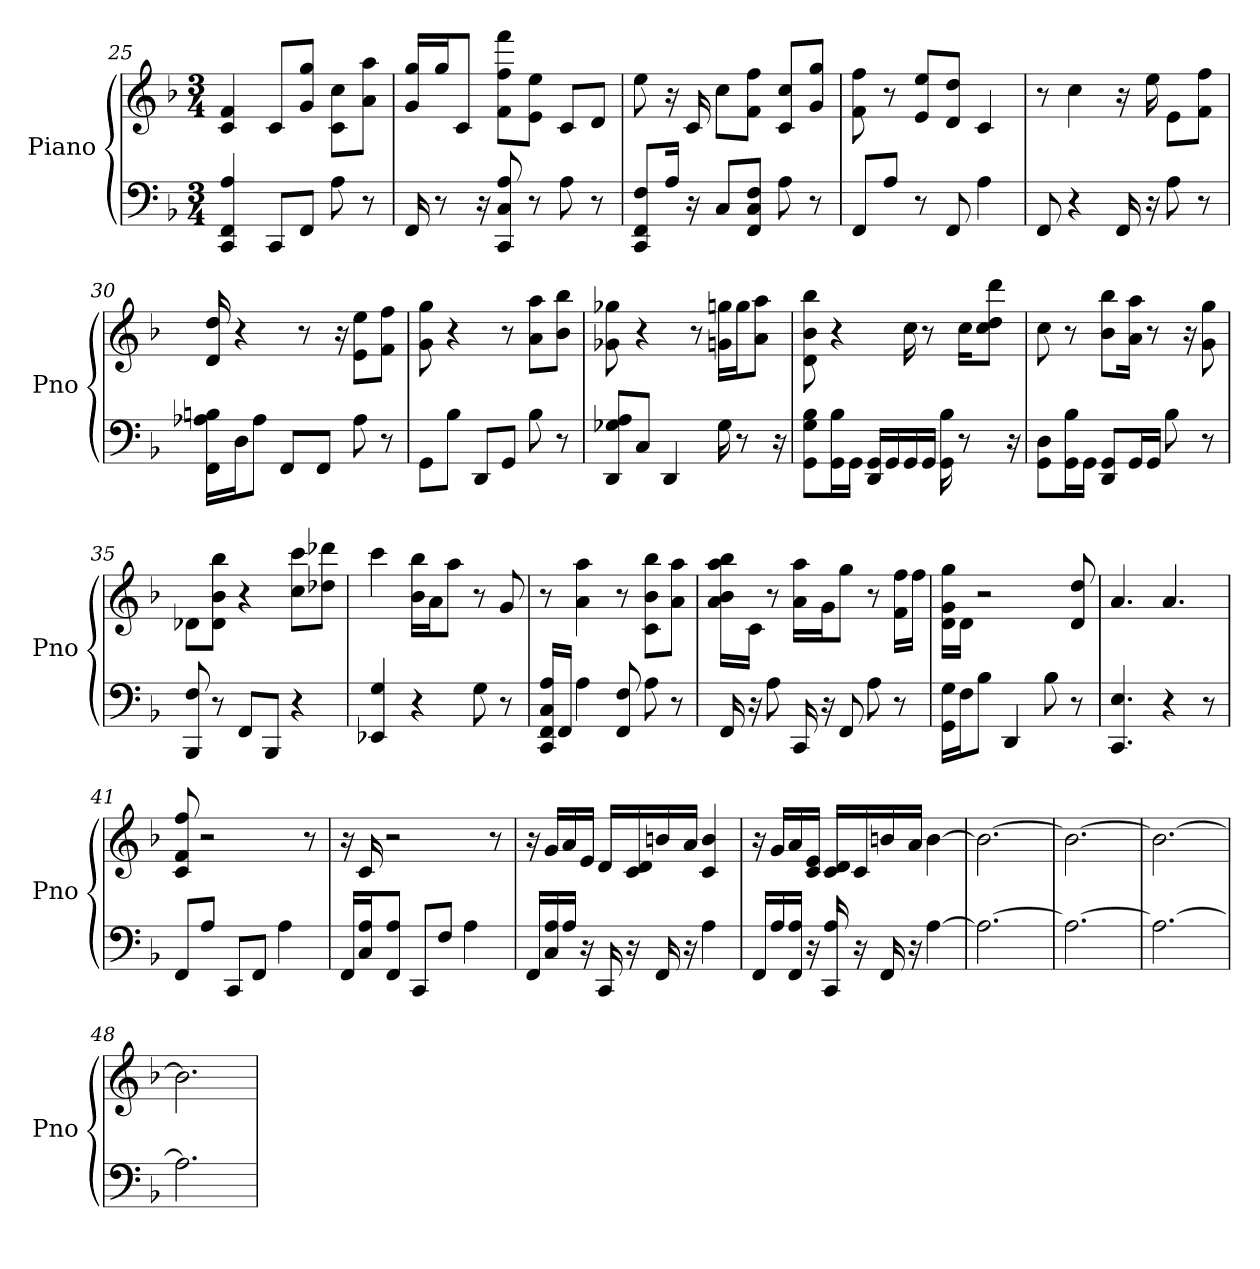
**kern	**kern
*part1	*part1
*staff2	*staff1
*I"Piano	*
*I'Pno	*
!!LO:LB:g=z
*clefF4	*clefG2
*k[b-]	*k[b-]
*F:	*F:
*M3/4	*M3/4
=25	=25
4CC/ 4FF/ 4A/	4c/ 4f/
8CC/L	8c/L
8FF/J	8g/ 8gg/J
8A\	8c\ 8cc\L
8r	8a\ 8aa\J
=26	=26
16FF/	16g/ 16gg/LL
8r	16gg/J
.	8c/J
16r	.
8CC/ 8C/ 8A/	8f\ 8ff\ 8fff\L
8r	8e\ 8ee\J
8A\	8c/L
8r	8d/J
=27	=27
8CC/ 8FF/ 8F/L	8ee\
16A/Jk	16r
16r	16c/
8C/L	8cc\L
8FF/ 8C/ 8F/J	8f\ 8ff\J
8A\	8c/ 8cc/L
8r	8g/ 8gg/J
=28	=28
8FF/L	8f\ 8ff\
8A/J	8r
8r	8e/ 8ee/L
8FF/	8d/ 8dd/J
4A\	4c/
=29	=29
8FF/	8r
4r	4cc\
16FF/	16r
16r	16ee\
8A\	8e\L
8r	8f\ 8ff\J
!!LO:LB:g=z
=30	=30
16FF\ 16A-X\ 16Bn\LL	16d/ 16dd/
16D\J	4r
8A-\J	.
8FF/L	.
.	8r
8FF/J	.
.	16r
8A-\	8e\ 8ee\L
8r	8f\ 8ff\J
=31	=31
8GG\L	8g\ 8gg\
8B-\J	4r
8DD/L	.
8GG/J	8r
8B-\	8a\ 8aa\L
8r	8b-\ 8bb-\J
=32	=32
8DD/ 8G-X/ 8A/L	8g-X\ 8gg-X\
8C/J	4r
4DD/	.
.	8r
16G-\	16gn\ 16ggn\LL
8r	16gg\J
.	8a\ 8aa\J
16r	.
=33	=33
8GG\ 8G\ 8B-\L	8d\ 8b-\ 8bb-\
16GG\ 16B-\L	4r
16GG\JJ	.
16DD/ 16GG/LL	.
16GG/	.
16GG/	16cc\
16GG/JJ	8r
16GG\ 16B-\	.
8r	16cc\KL
.	8cc\ 8dd\ 8ddd\J
16r	.
=34	=34
8GG\ 8D\L	8cc\
16GG\ 16B-\L	8r
16GG\JJ	.
8DD/ 8GG/L	8b-\ 8bb-\L
16GG/L	16a\ 16aa\Jk
16GG/JJ	8r
8B-\	.
.	16r
8r	8g\ 8gg\
!!LO:LB:g=z
=35	=35
8BBB-/ 8F/	8d-X\L
8r	8d-\ 8b-\ 8bb-\J
8FF/L	4r
8BBB-/J	.
4r	8cc\ 8ccc\L
.	8dd-X\ 8ddd-X\J
=36	=36
4EE-X/ 4G/	4ccc\
4r	16b-\ 16bb-\LL
.	16a\J
.	8aa\J
8G\	8r
8r	8g/
=37	=37
16CC/ 16FF/ 16C/ 16A/LL	8r
16FF/JJ	.
4A\	4a\ 4aa\
8FF/ 8F/	8r
8A\	8c\ 8b-\ 8bb-\L
8r	8a\ 8aa\J
=38	=38
16FF/	16a\ 16b-\ 16aa\ 16bb-\LL
16r	16c\JJ
8A\	8r
16CC/	16a\ 16aa\LL
16r	16g\J
8FF/	8gg\J
8A\	8r
8r	16f\ 16ff\LL
.	16ff\JJ
=39	=39
16GG\ 16G\LL	16d\ 16g\ 16gg\LL
16F\J	16d\JJ
8B-\J	2r
4DD/	.
8B-\	.
8r	8d/ 8dd/
!!LO:LB:g=z
=40	=40
4.CC/ 4.E/	4.a/
4r	4.a/
8r	.
=41	=41
8FF/L	8c/ 8f/ 8ff/
8A/J	2r
8CC/L	.
8FF/J	.
4A\	.
.	8r
=42	=42
16FF/LL	16r
16C/ 16A/J	16c/
8FF/ 8A/J	2r
8CC/L	.
8F/J	.
4A\	.
.	8r
=43	=43
16FF/LL	16r
16C/ 16A/	16g/LL
16A/JJ	16a/
16r	16e/JJ
16CC/	16d/LL
16r	16c/ 16d/
16FF/	16bn/
16r	16a/JJ
4A\	4c/ 4b/
=44	=44
16FF/LL	16r
16A/	16g/LL
16FF/ 16A/JJ	16a/
16r	16c/ 16e/JJ
16CC/ 16A/	16c/ 16d/LL
16r	16c/
16FF/	16bn/
16r	16a/JJ
[4A\	[4b\
=45	=45
2.A\_	2.b\_
!!LO:LB:g=z
=46	=46
2.A\_	2.b\_
=47	=47
2.A\_	2.b\_
=48	=48
2.A\]	2.b\]
=	=
*-	*-
